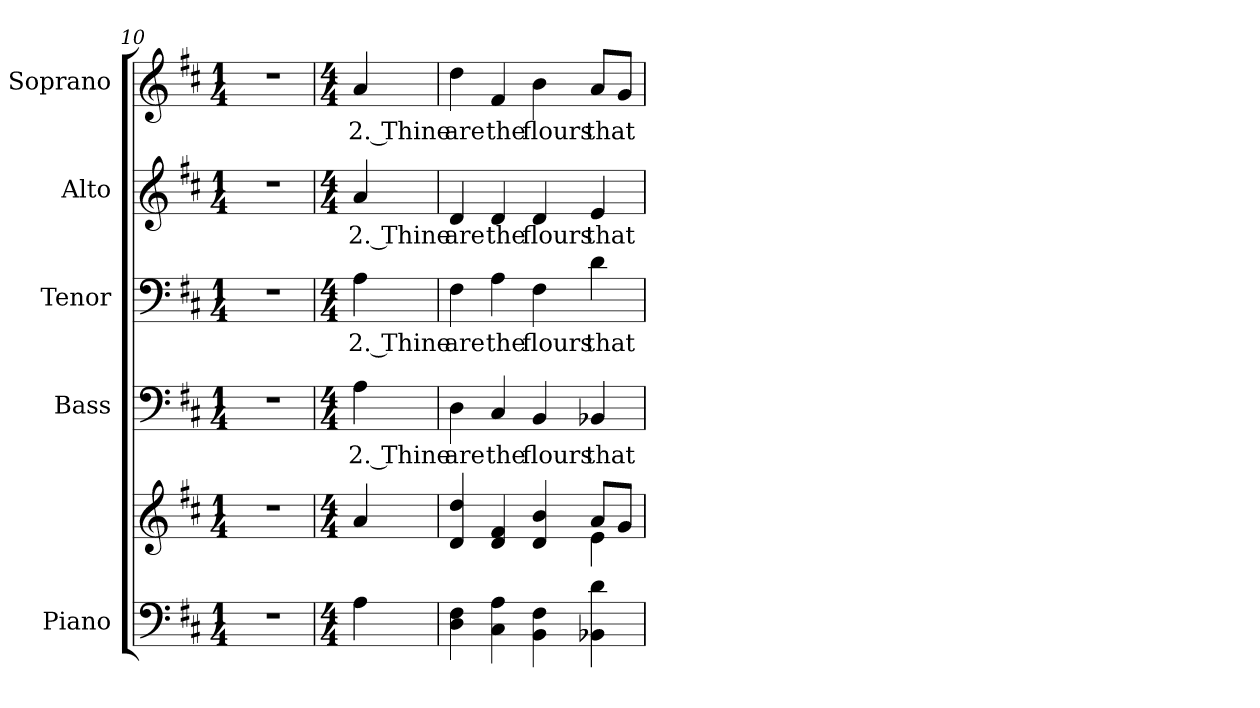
**kern	**kern	**kern	**text	**kern	**text	**kern	**text	**kern	**text
*part5	*part5	*part4	*part4	*part3	*part3	*part2	*part2	*part1	*part1
*staff6	*staff5	*staff4	*staff4	*staff3	*staff3	*staff2	*staff2	*staff1	*staff1
*I"Piano	*	*I"Bass	*	*I"Tenor	*	*I"Alto	*	*I"Soprano	*
*I'Pno.	*	*I'B.	*	*I'T.	*	*I'A.	*	*I'S.	*
*clefF4	*clefG2	*clefF4	*	*clefF4	*	*clefG2	*	*clefG2	*
*k[f#c#]	*k[f#c#]	*k[f#c#]	*	*k[f#c#]	*	*k[f#c#]	*	*k[f#c#]	*
*D:	*D:	*D:	*	*D:	*	*D:	*	*D:	*
*M1/4	*M1/4	*M1/4	*	*M1/4	*	*M1/4	*	*M1/4	*
=10	=10	=10	=10	=10	=10	=10	=10	=10	=10
!LO:N:vis=1	!LO:N:vis=1	!LO:N:vis=1	!	!LO:N:vis=1	!	!LO:N:vis=1	!	!LO:N:vis=1	!
4r	4r	4r	.	4r	.	4r	.	4r	.
!!LO:PB:g=z
=11	=11	=11	=11	=11	=11	=11	=11	=11	=11
*M4/4	*M4/4	*M4/4	*	*M4/4	*	*M4/4	*	*M4/4	*
!	!	!	!LO:LY:b:color=#000000	!	!	!	!	!	!
!	!	!	!	!	!LO:LY:b:color=#000000	!	!	!	!
!	!	!	!	!	!	!	!LO:LY:b:color=#000000	!	!
!	!	!	!	!	!	!	!	!	!LO:LY:b:color=#000000
4Ai\	4ai/	4Ai\	2. Thine	4Ai\	2. Thine	4ai/	2. Thine	4ai/	2. Thine
=12	=12	=12	=12	=12	=12	=12	=12	=12	=12
*	*^	*	*	*	*	*	*	*	*
!	!	!	!	!LO:LY:b:color=#000000	!	!	!	!	!	!
!	!	!	!	!	!	!LO:LY:b:color=#000000	!	!	!	!
!	!	!	!	!	!	!	!	!LO:LY:b:color=#000000	!	!
!	!	!	!	!	!	!	!	!	!	!LO:LY:b:color=#000000
4Di\ 4F#i	4di/ 4ddi	2ryy	4Di\	are	4F#i\	are	4di/	are	4ddi\	are
!	!	!	!	!LO:LY:b:color=#000000	!	!	!	!	!	!
!	!	!	!	!	!	!LO:LY:b:color=#000000	!	!	!	!
!	!	!	!	!	!	!	!	!LO:LY:b:color=#000000	!	!
!	!	!	!	!	!	!	!	!	!	!LO:LY:b:color=#000000
4C#i\ 4Ai	4di/ 4f#i	.	4C#i/	the	4Ai\	the	4di/	the	4f#i/	the
!	!	!	!	!LO:LY:b:color=#000000	!	!	!	!	!	!
!	!	!	!	!	!	!LO:LY:b:color=#000000	!	!	!	!
!	!	!	!	!	!	!	!	!LO:LY:b:color=#000000	!	!
!	!	!	!	!	!	!	!	!	!	!LO:LY:b:color=#000000
4BBi\ 4F#i	4di/ 4bi	4ryy	4BBi/	flours	4F#i\	flours	4di/	flours	4bi\	flours
!	!	!	!	!LO:LY:b:color=#000000	!	!	!	!	!	!
!	!	!	!	!	!	!LO:LY:b:color=#000000	!	!	!	!
!	!	!	!	!	!	!	!	!LO:LY:b:color=#000000	!	!
!	!	!	!	!	!	!	!	!	!	!LO:LY:b:color=#000000
4BB-Xi\ 4di	8ai/L	4ei\	4BB-Xi/	that	4di\	that	4ei/	that	8ai/L	that
.	8gi/J	.	.	.	.	.	.	.	8gi/J	.
*	*v	*v	*	*	*	*	*	*	*	*
=	=	=	=	=	=	=	=	=	=
*-	*-	*-	*-	*-	*-	*-	*-	*-	*-
